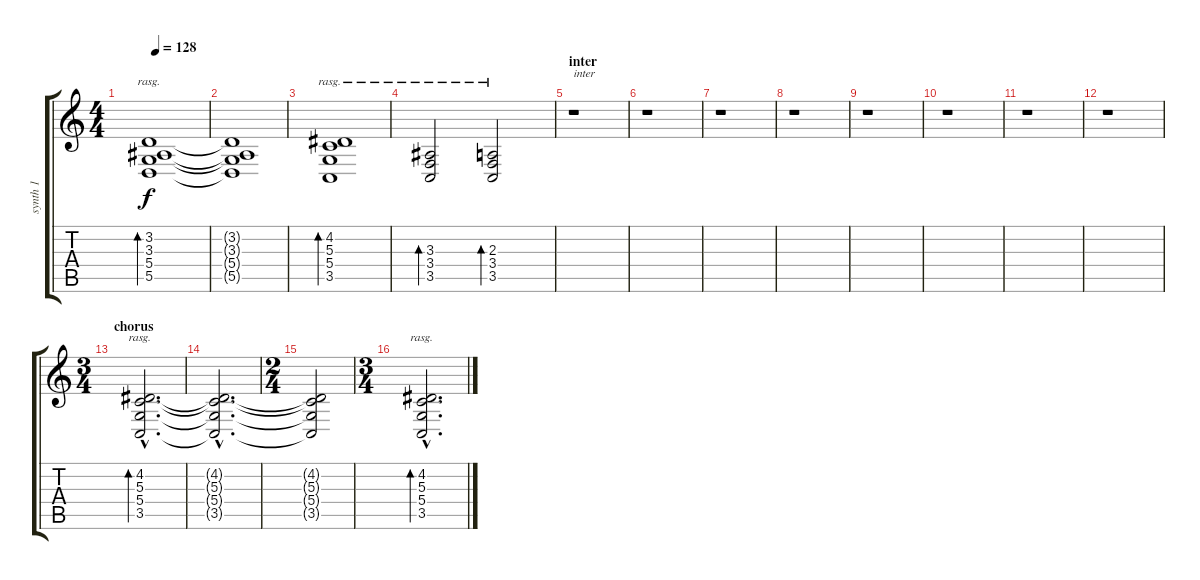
\track ("synth 1" "synth 1") {instrument musicbox}
\staff {score tabs}
\tuning (E4 B3 G3 D3 A2 E2) {hide}
\ts (4 4)
\tempo 128
\clef g2
\ks c
(3.2 3.3 5.4 5.5).1{bd 480 rasg ii dy f} |
(3.2{t} 3.3{t} 5.4{t} 5.5{t}).1 |
(4.2 5.3 5.4 3.5).1{bd 480 rasg ii} |
(3.3 3.4 3.5).2{bd 480 rasg ii} (2.3 3.4 3.5).2{bd 480 rasg ii} |
\section ("" "inter")
r.1{txt "inter"} |
r.1 |
r.1 |
r.1 |
r.1 |
r.1 |
r.1 |
r.1 |
\ts (3 4)
\section ("" "chorus")
(4.2{hac} 5.3{hac} 5.4{hac} 3.5{hac}).2{d bd 480 rasg ii} |
(4.2{hac t} 5.3{hac t} 5.4{hac t} 3.5{hac t}).2{d} |
\ts (2 4)
(4.2{t} 5.3{t} 5.4{t} 3.5{t}).2 |
\ts (3 4)
(4.2{hac} 5.3{hac} 5.4{hac} 3.5{hac}).2{d bd 480 rasg ii}
